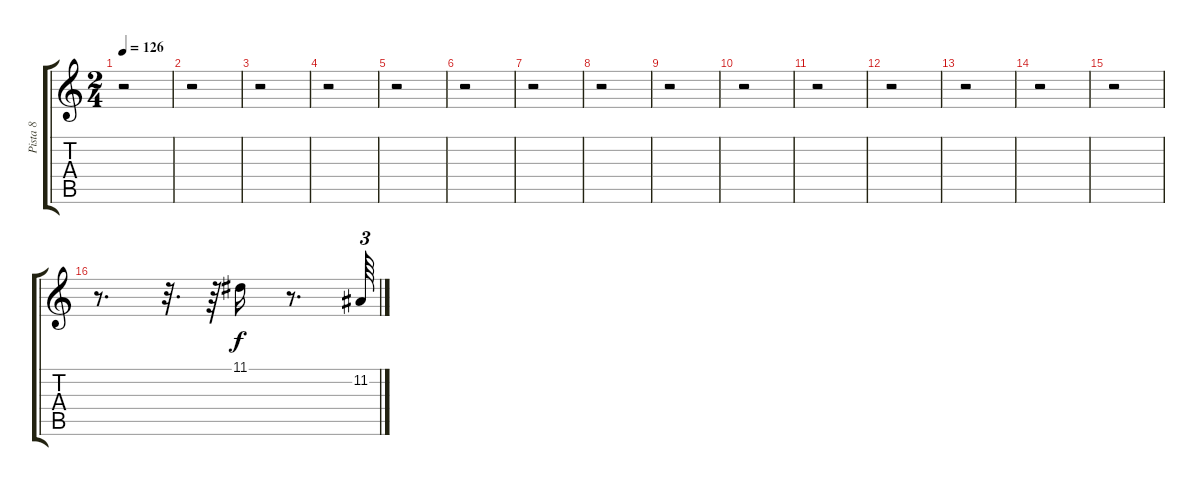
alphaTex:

\track ("Pista 8" "Pista 8") {instrument clarinet}
\staff {score tabs}
\tuning (E4 B3 G3 D3 A2 E2) {hide}
\ts (2 4)
\tempo 126
\clef g2
\ks c
r.2{dy fff} |
r.2 |
r.2 |
r.2 |
r.2 |
r.2 |
r.2 |
r.2 |
r.2 |
r.2 |
r.2 |
r.2 |
r.2 |
r.2 |
r.2 |
r.8{d} r.32{d} r.64 11.1.16{dy f} r.8{d} 11.2.64{tu (3 2)}
